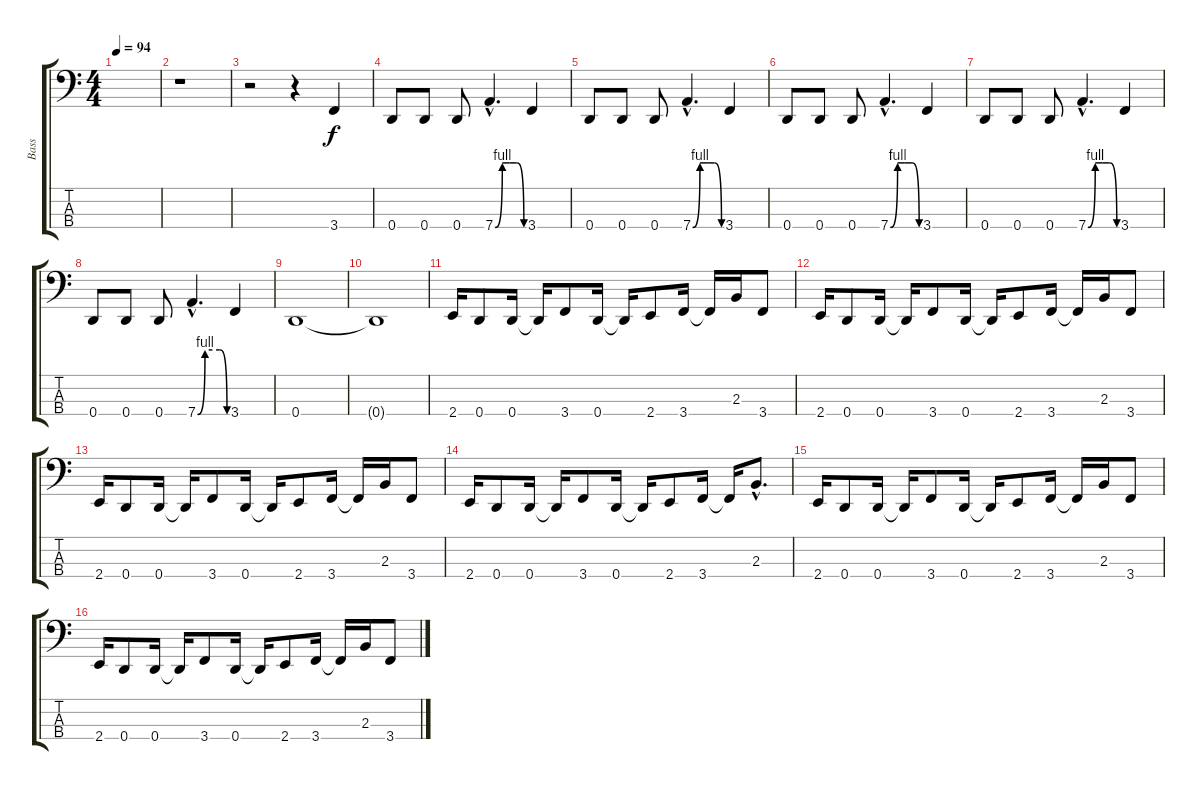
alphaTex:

\track ("Bass" "Bass") {instrument electricbasspick}
\staff {score tabs}
\tuning (G2 D2 A1 D1) {hide}
\ts (4 4)
\tempo 94
\clef f4
\ks c
|
r.1 |
r.2 r.4 3.4.4 |
0.4.8 0.4.8 0.4.8 7.4{be (custom 0 0 15 4 30 4 45 4 60 0) hac}.4{d} 3.4.4 |
0.4.8 0.4.8 0.4.8 7.4{be (custom 0 0 15 4 30 4 45 4 60 0) hac}.4{d} 3.4.4 |
0.4.8 0.4.8 0.4.8 7.4{be (custom 0 0 15 4 30 4 45 4 60 0) hac}.4{d} 3.4.4 |
0.4.8 0.4.8 0.4.8 7.4{be (custom 0 0 15 4 30 4 45 4 60 0) hac}.4{d} 3.4.4 |
0.4.8 0.4.8 0.4.8 7.4{be (custom 0 0 15 4 30 4 45 4 60 0) hac}.4{d} 3.4.4 |
0.4.1 |
0.4{t}.1 |
2.4.16 0.4.8 0.4.16 0.4{t}.16 3.4.8 0.4.16 0.4{t}.16 2.4.8 3.4.16 3.4{t}.16 2.3.16 3.4.8 |
2.4.16 0.4.8 0.4.16 0.4{t}.16 3.4.8 0.4.16 0.4{t}.16 2.4.8 3.4.16 3.4{t}.16 2.3.16 3.4.8 |
2.4.16 0.4.8 0.4.16 0.4{t}.16 3.4.8 0.4.16 0.4{t}.16 2.4.8 3.4.16 3.4{t}.16 2.3.16 3.4.8 |
2.4.16 0.4.8 0.4.16 0.4{t}.16 3.4.8 0.4.16 0.4{t}.16 2.4.8 3.4.16 3.4{t}.16 2.3{hac}.8{d} |
2.4.16 0.4.8 0.4.16 0.4{t}.16 3.4.8 0.4.16 0.4{t}.16 2.4.8 3.4.16 3.4{t}.16 2.3.16 3.4.8 |
2.4.16 0.4.8 0.4.16 0.4{t}.16 3.4.8 0.4.16 0.4{t}.16 2.4.8 3.4.16 3.4{t}.16 2.3.16 3.4.8
